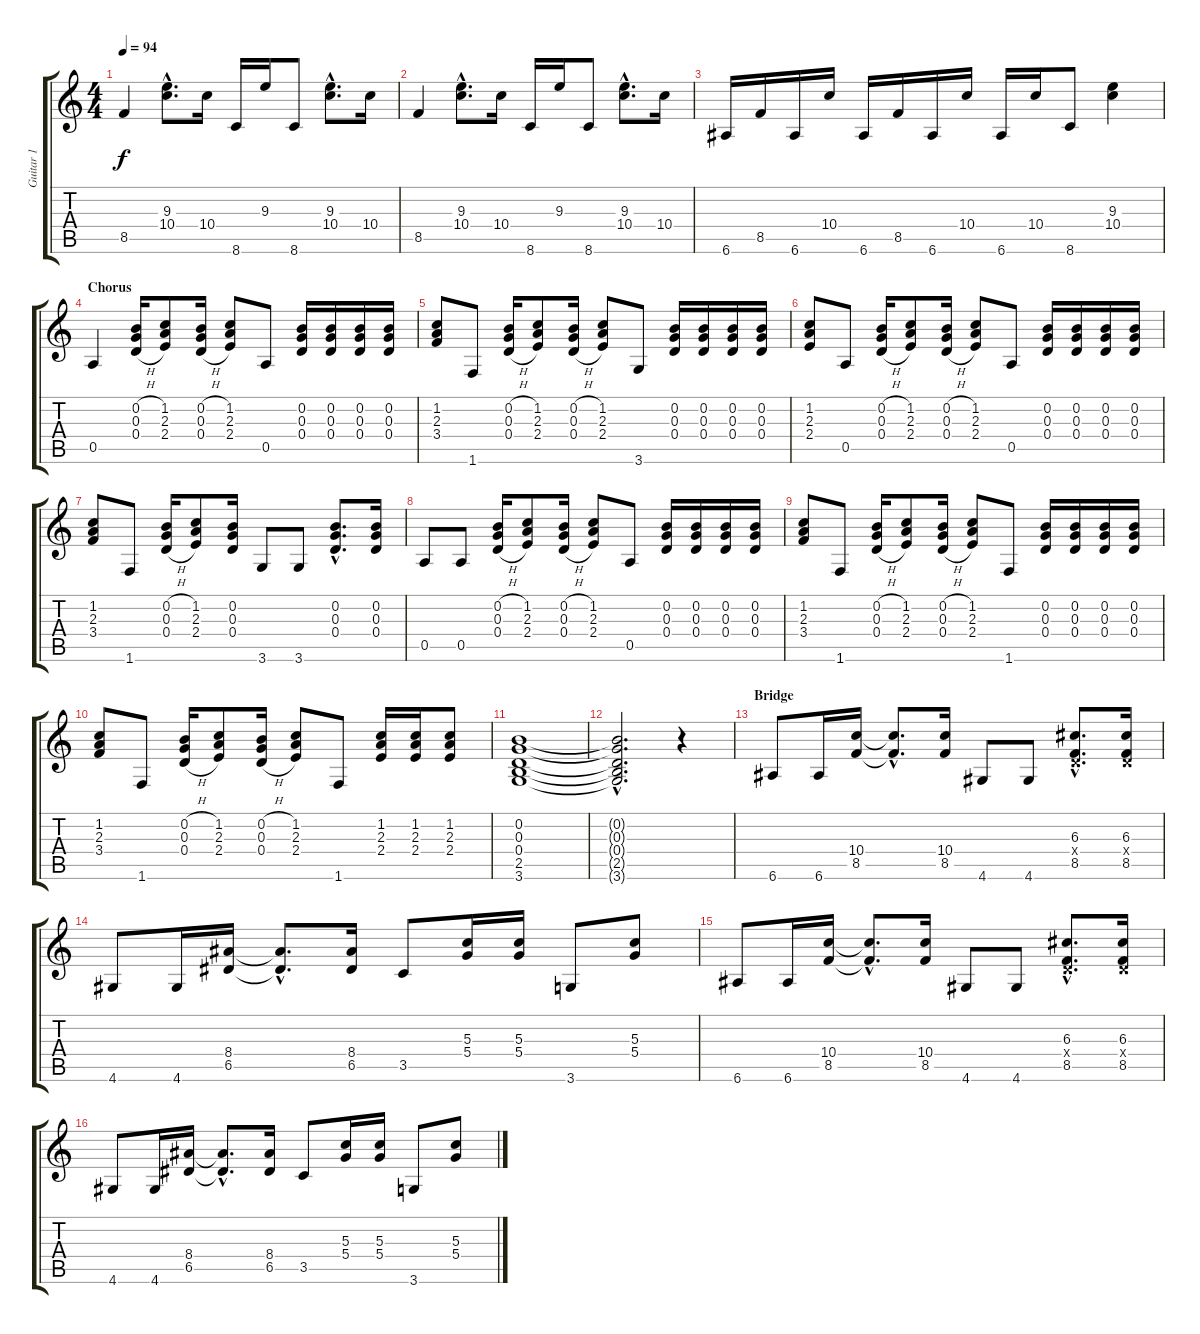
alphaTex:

\track ("Guitar 1" "Guitar 1") {instrument acousticguitarsteel}
\staff {score tabs}
\tuning (E4 B3 G3 D3 A2 E2) {hide}
\ts (4 4)
\tempo 94
\clef g2
\ks c
8.5.4{dy f} (9.3{hac} 10.4{hac}).8{d} 10.4.16 8.6.16 9.3.16 8.6.8 (9.3{hac} 10.4{hac}).8{d} 10.4.16 |
8.5.4 (9.3{hac} 10.4{hac}).8{d} 10.4.16 8.6.16 9.3.16 8.6.8 (9.3{hac} 10.4{hac}).8{d} 10.4.16 |
6.6.16 8.5.16 6.6.16 10.4.16 6.6.16 8.5.16 6.6.16 10.4.16 6.6.16 10.4.16 8.6.8 (9.3 10.4).4 |
\section ("" "Chorus")
0.5.4 (0.2{h} 0.3{h} 0.4{h}).16 (1.2 2.3 2.4).8 (0.2{h} 0.3{h} 0.4{h}).16 (1.2 2.3 2.4).8 0.5.8 (0.2 0.3 0.4).16 (0.2 0.3 0.4).16 (0.2 0.3 0.4).16 (0.2 0.3 0.4).16 |
(1.2 2.3 3.4).8 1.6.8 (0.2{h} 0.3{h} 0.4{h}).16 (1.2 2.3 2.4).8 (0.2{h} 0.3{h} 0.4{h}).16 (1.2 2.3 2.4).8 3.6.8 (0.2 0.3 0.4).16 (0.2 0.3 0.4).16 (0.2 0.3 0.4).16 (0.2 0.3 0.4).16 |
(1.2 2.3 2.4).8 0.5.8 (0.2{h} 0.3{h} 0.4{h}).16 (1.2 2.3 2.4).8 (0.2{h} 0.3{h} 0.4{h}).16 (1.2 2.3 2.4).8 0.5.8 (0.2 0.3 0.4).16 (0.2 0.3 0.4).16 (0.2 0.3 0.4).16 (0.2 0.3 0.4).16 |
(1.2 2.3 3.4).8 1.6.8 (0.2{h} 0.3{h} 0.4{h}).16 (1.2 2.3 2.4).8 (0.2 0.3 0.4).16 3.6.8 3.6.8 (0.2{hac} 0.3{hac} 0.4{hac}).8{d} (0.2 0.3 0.4).16 |
0.5.8 0.5.8 (0.2{h} 0.3{h} 0.4{h}).16 (1.2 2.3 2.4).8 (0.2{h} 0.3{h} 0.4{h}).16 (1.2 2.3 2.4).8 0.5.8 (0.2 0.3 0.4).16 (0.2 0.3 0.4).16 (0.2 0.3 0.4).16 (0.2 0.3 0.4).16 |
(1.2 2.3 3.4).8 1.6.8 (0.2{h} 0.3{h} 0.4{h}).16 (1.2 2.3 2.4).8 (0.2{h} 0.3{h} 0.4{h}).16 (1.2 2.3 2.4).8 1.6.8 (0.2 0.3 0.4).16 (0.2 0.3 0.4).16 (0.2 0.3 0.4).16 (0.2 0.3 0.4).16 |
(1.2 2.3 3.4).8 1.6.8 (0.2{h} 0.3{h} 0.4{h}).16 (1.2 2.3 2.4).8 (0.2{h} 0.3{h} 0.4{h}).16 (1.2 2.3 2.4).8 1.6.8 (1.2 2.3 2.4).16 (1.2 2.3 2.4).16 (1.2 2.3 2.4).8 |
(0.2 0.3 0.4 2.5 3.6).1 |
(0.2{hac t} 0.3{hac t} 0.4{hac t} 2.5{hac t} 3.6{hac t}).2{d} r.4 |
\section ("" "Bridge")
6.6.8 6.6.16 (10.4 8.5).16 (10.4{hac t} 8.5{hac t}).8{d} (10.4 8.5).16 4.6.8 4.6.8 (6.3{hac} 0.4{hac x} 8.5{hac}).8{d} (6.3 0.4{x} 8.5).16 |
4.6.8 4.6.16 (8.4 6.5).16 (8.4{hac t} 6.5{hac t}).8{d} (8.4 6.5).16 3.5.8 (5.3 5.4).16 (5.3 5.4).16 3.6.8 (5.3 5.4).8 |
6.6.8 6.6.16 (10.4 8.5).16 (10.4{hac t} 8.5{hac t}).8{d} (10.4 8.5).16 4.6.8 4.6.8 (6.3{hac} 0.4{hac x} 8.5{hac}).8{d} (6.3 0.4{x} 8.5).16 |
4.6.8 4.6.16 (8.4 6.5).16 (8.4{hac t} 6.5{hac t}).8{d} (8.4 6.5).16 3.5.8 (5.3 5.4).16 (5.3 5.4).16 3.6.8 (5.3 5.4).8
